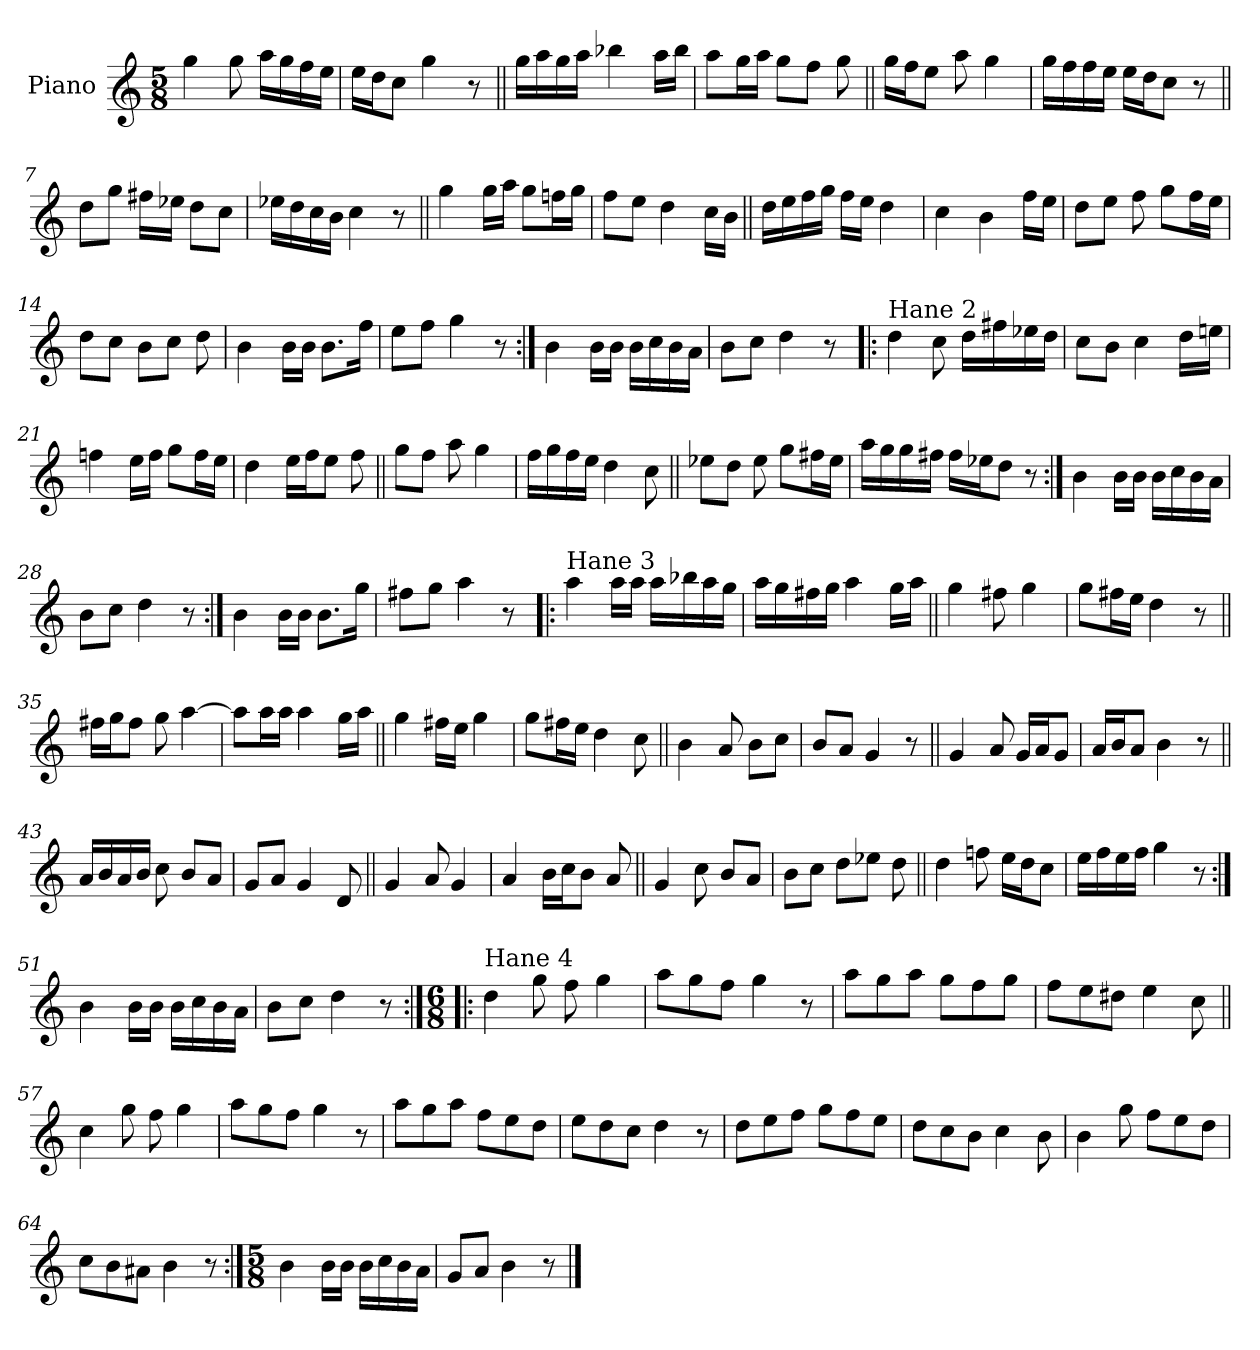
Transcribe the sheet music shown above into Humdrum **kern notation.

**kern
*part1
*staff1
*I"Piano
*I'Pno.
*clefG2
*k[]
*M5/8
=1
4gg\
8gg\
16aa\LL
16gg\
16ff\
16ee\JJ
=2
16ee\LL
16dd\J
8cc\J
4gg\
8r
=3||
16gg\LL
16aa\
16gg\
16aa\JJ
4bb-X\
16aa\LL
16bb-\JJ
=4
8aa\L
16gg\L
16aa\JJ
8gg\L
8ff\J
8gg\
=5||
16gg\LL
16ff\J
8ee\J
8aa\
4gg\
=6
16gg\LL
16ff\
16ff\
16ee\JJ
16ee\LL
16dd\J
8cc\J
8r
!!LO:LB:g=z
=7||
8dd\L
8gg\J
16ff#X\LL
16ee-X\JJ
8dd\L
8cc\J
=8
16ee-X\LL
16dd\
16cc\
16b\JJ
4cc\
8r
=9||
4gg\
16gg\LL
16aa\JJ
8gg\L
16ffn\L
16gg\JJ
=10
8ff\L
8ee\J
4dd\
16cc\LL
16b\JJ
=11||
16dd\LL
16ee\
16ff\
16gg\JJ
16ff\LL
16ee\JJ
4dd\
=12
4cc\
4b\
16ff\LL
16ee\JJ
!!LO:LB:g=z
=13
8dd\L
8ee\J
8ff\
8gg\L
16ff\L
16ee\JJ
=14
8dd\L
8cc\J
8b\L
8cc\J
8dd\
=15
4b\
16b\LL
16b\JJ
8.b\L
16ff\Jk
=16
8ee\L
8ff\J
4gg\
8r
=17:|!
4b\
16b\LL
16b\JJ
16b\LL
16cc\
16b\
16a\JJ
=18
8b\L
8cc\J
4dd\
8r
!!LO:LB:g=z
=19!|:
!LO:TX:a:t=Hane 2
4dd\
8cc\
16dd\LL
16ff#X\
16ee-X\
16dd\JJ
=20
8cc\L
8b\J
4cc\
16dd\LL
16een\JJ
=21
4ffn\
16ee\LL
16ff\JJ
8gg\L
16ff\L
16ee\JJ
=22
4dd\
16ee\LL
16ff\J
8ee\J
8ff\
=23||
8gg\L
8ff\J
8aa\
4gg\
=24
16ff\LL
16gg\
16ff\
16ee\JJ
4dd\
8cc\
!!LO:LB:g=z
=25||
8ee-X\L
8dd\J
8ee-\
8gg\L
16ff#X\L
16ee-\JJ
=26
16aa\LL
16gg\
16gg\
16ff#X\JJ
16ff#\LL
16ee-X\J
8dd\J
8r
!!LO:LB:g=z
=27:|!
4b\
16b\LL
16b\JJ
16b\LL
16cc\
16b\
16a\JJ
=28
8b\L
8cc\J
4dd\
8r
=29:|!
4b\
16b\LL
16b\JJ
8.b\L
16gg\Jk
=30
8ff#X\L
8gg\J
4aa\
8r
=31!|:
!LO:TX:a:t=Hane 3
4aa\
16aa\LL
16aa\JJ
16aa\LL
16bb-X\
16aa\
16gg\JJ
=32
16aa\LL
16gg\
16ff#X\
16gg\JJ
4aa\
16gg\LL
16aa\JJ
!!LO:LB:g=z
=33||
4gg\
8ff#X\
4gg\
=34
8gg\L
16ff#X\L
16ee\JJ
4dd\
8r
=35||
16ff#X\LL
16gg\J
8ff#\J
8gg\
[4aa\
=36
8aa\L]
16aa\L
16aa\JJ
4aa\
16gg\LL
16aa\JJ
=37||
4gg\
16ff#X\LL
16ee\JJ
4gg\
=38
8gg\L
16ff#X\L
16ee\JJ
4dd\
8cc\
=39||
4b\
8a/
8b\L
8cc\J
!!LO:LB:g=z
=40
8b/L
8a/J
4g/
8r
=41||
4g/
8a/
16g/LL
16a/J
8g/J
=42
16a/LL
16b/J
8a/J
4b\
8r
=43||
16a/LL
16b/
16a/
16b/JJ
8cc\
8b/L
8a/J
=44
8g/L
8a/J
4g/
8d/
=45||
4g/
8a/
4g/
=46
4a/
16b\LL
16cc\J
8b\J
8a/
!!LO:LB:g=z
=47||
4g/
8cc\
8b/L
8a/J
=48
8b\L
8cc\J
8dd\L
8ee-X\J
8dd\
=49||
4dd\
8ffn\
16ee\LL
16dd\J
8cc\J
=50
16ee\LL
16ff\
16ee\
16ff\JJ
4gg\
8r
=51:|!
4b\
16b\LL
16b\JJ
16b\LL
16cc\
16b\
16a\JJ
=52
8b\L
8cc\J
4dd\
8r
!!LO:LB:g=z
=53:|!|:
*M6/8
!LO:TX:a:t=Hane 4
4dd\
8gg\
8ff\
4gg\
=54
8aa\L
8gg\
8ff\J
4gg\
8r
=55
8aa\L
8gg\
8aa\J
8gg\L
8ff\
8gg\J
=56
8ff\L
8ee\
8dd#X\J
4ee\
8cc\
=57||
4cc\
8gg\
8ff\
4gg\
=58
8aa\L
8gg\
8ff\J
4gg\
8r
=59
8aa\L
8gg\
8aa\J
8ff\L
8ee\
8dd\J
!!LO:PB:g=z
=60
8ee\L
8dd\
8cc\J
4dd\
8r
=61
8dd\L
8ee\
8ff\J
8gg\L
8ff\
8ee\J
=62
8dd\L
8cc\
8b\J
4cc\
8b\
=63
4b\
8gg\
8ff\L
8ee\
8dd\J
=64
8cc\L
8b\
8a#X\J
4b\
8r
=65:|!
*M5/8
4b\
16b\LL
16b\JJ
16b\LL
16cc\
16b\
16a\JJ
!!LO:LB:g=z
=66
8g/L
8a/J
4b\
8r
==
*-
